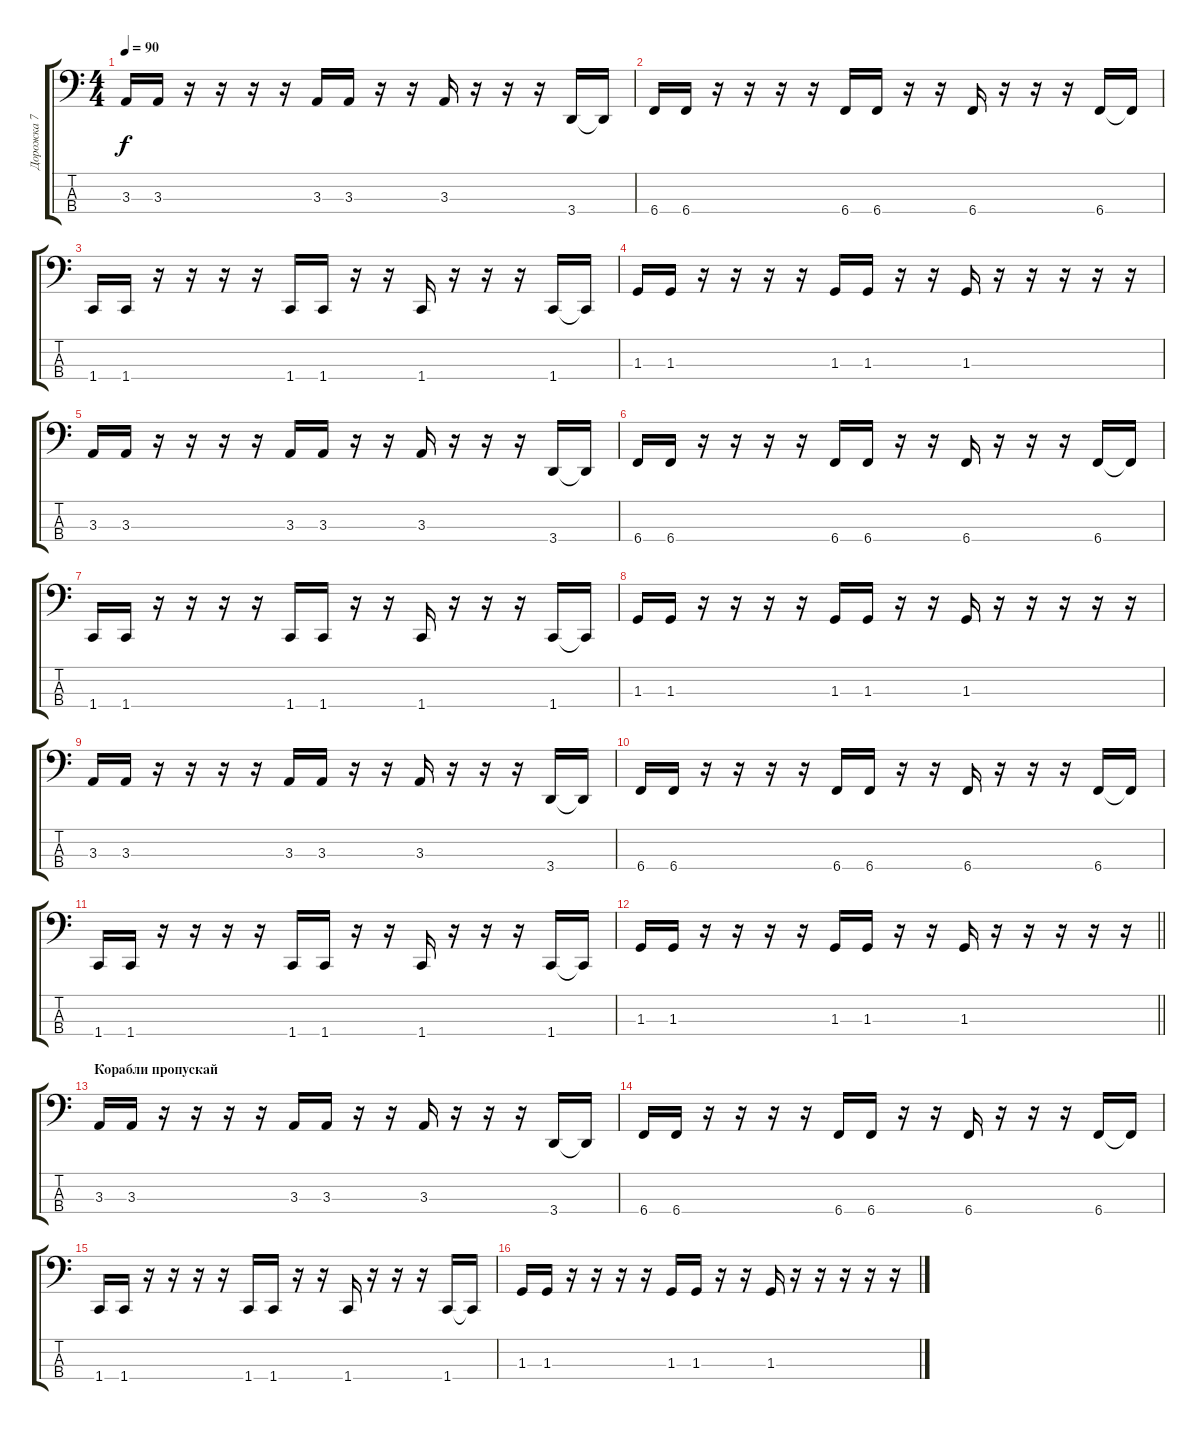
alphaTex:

\track ("Дорожка 7" "Дорожка 7") {instrument electricbassfinger}
\staff {score tabs}
\tuning (E2 B1 Gb1 B0) {hide}
\ts (4 4)
\tempo 90
\clef f4
\ks c
3.3.16{dy f} 3.3.16 r.16 r.16 r.16 r.16 3.3.16 3.3.16 r.16 r.16 3.3.16 r.16 r.16 r.16 3.4.16 3.4{t}.16 |
6.4.16 6.4.16 r.16 r.16 r.16 r.16 6.4.16 6.4.16 r.16 r.16 6.4.16 r.16 r.16 r.16 6.4.16 6.4{t}.16 |
1.4.16 1.4.16 r.16 r.16 r.16 r.16 1.4.16 1.4.16 r.16 r.16 1.4.16 r.16 r.16 r.16 1.4.16 1.4{t}.16 |
1.3.16 1.3.16 r.16 r.16 r.16 r.16 1.3.16 1.3.16 r.16 r.16 1.3.16 r.16 r.16 r.16 r.16 r.16 |
3.3.16 3.3.16 r.16 r.16 r.16 r.16 3.3.16 3.3.16 r.16 r.16 3.3.16 r.16 r.16 r.16 3.4.16 3.4{t}.16 |
6.4.16 6.4.16 r.16 r.16 r.16 r.16 6.4.16 6.4.16 r.16 r.16 6.4.16 r.16 r.16 r.16 6.4.16 6.4{t}.16 |
1.4.16 1.4.16 r.16 r.16 r.16 r.16 1.4.16 1.4.16 r.16 r.16 1.4.16 r.16 r.16 r.16 1.4.16 1.4{t}.16 |
1.3.16 1.3.16 r.16 r.16 r.16 r.16 1.3.16 1.3.16 r.16 r.16 1.3.16 r.16 r.16 r.16 r.16 r.16 |
3.3.16 3.3.16 r.16 r.16 r.16 r.16 3.3.16 3.3.16 r.16 r.16 3.3.16 r.16 r.16 r.16 3.4.16 3.4{t}.16 |
6.4.16 6.4.16 r.16 r.16 r.16 r.16 6.4.16 6.4.16 r.16 r.16 6.4.16 r.16 r.16 r.16 6.4.16 6.4{t}.16 |
1.4.16 1.4.16 r.16 r.16 r.16 r.16 1.4.16 1.4.16 r.16 r.16 1.4.16 r.16 r.16 r.16 1.4.16 1.4{t}.16 |
\barLineRight lightlight
1.3.16 1.3.16 r.16 r.16 r.16 r.16 1.3.16 1.3.16 r.16 r.16 1.3.16 r.16 r.16 r.16 r.16 r.16 |
\section ("" "Корабли пропускай")
3.3.16 3.3.16 r.16 r.16 r.16 r.16 3.3.16 3.3.16 r.16 r.16 3.3.16 r.16 r.16 r.16 3.4.16 3.4{t}.16 |
6.4.16 6.4.16 r.16 r.16 r.16 r.16 6.4.16 6.4.16 r.16 r.16 6.4.16 r.16 r.16 r.16 6.4.16 6.4{t}.16 |
1.4.16 1.4.16 r.16 r.16 r.16 r.16 1.4.16 1.4.16 r.16 r.16 1.4.16 r.16 r.16 r.16 1.4.16 1.4{t}.16 |
1.3.16 1.3.16 r.16 r.16 r.16 r.16 1.3.16 1.3.16 r.16 r.16 1.3.16 r.16 r.16 r.16 r.16 r.16
